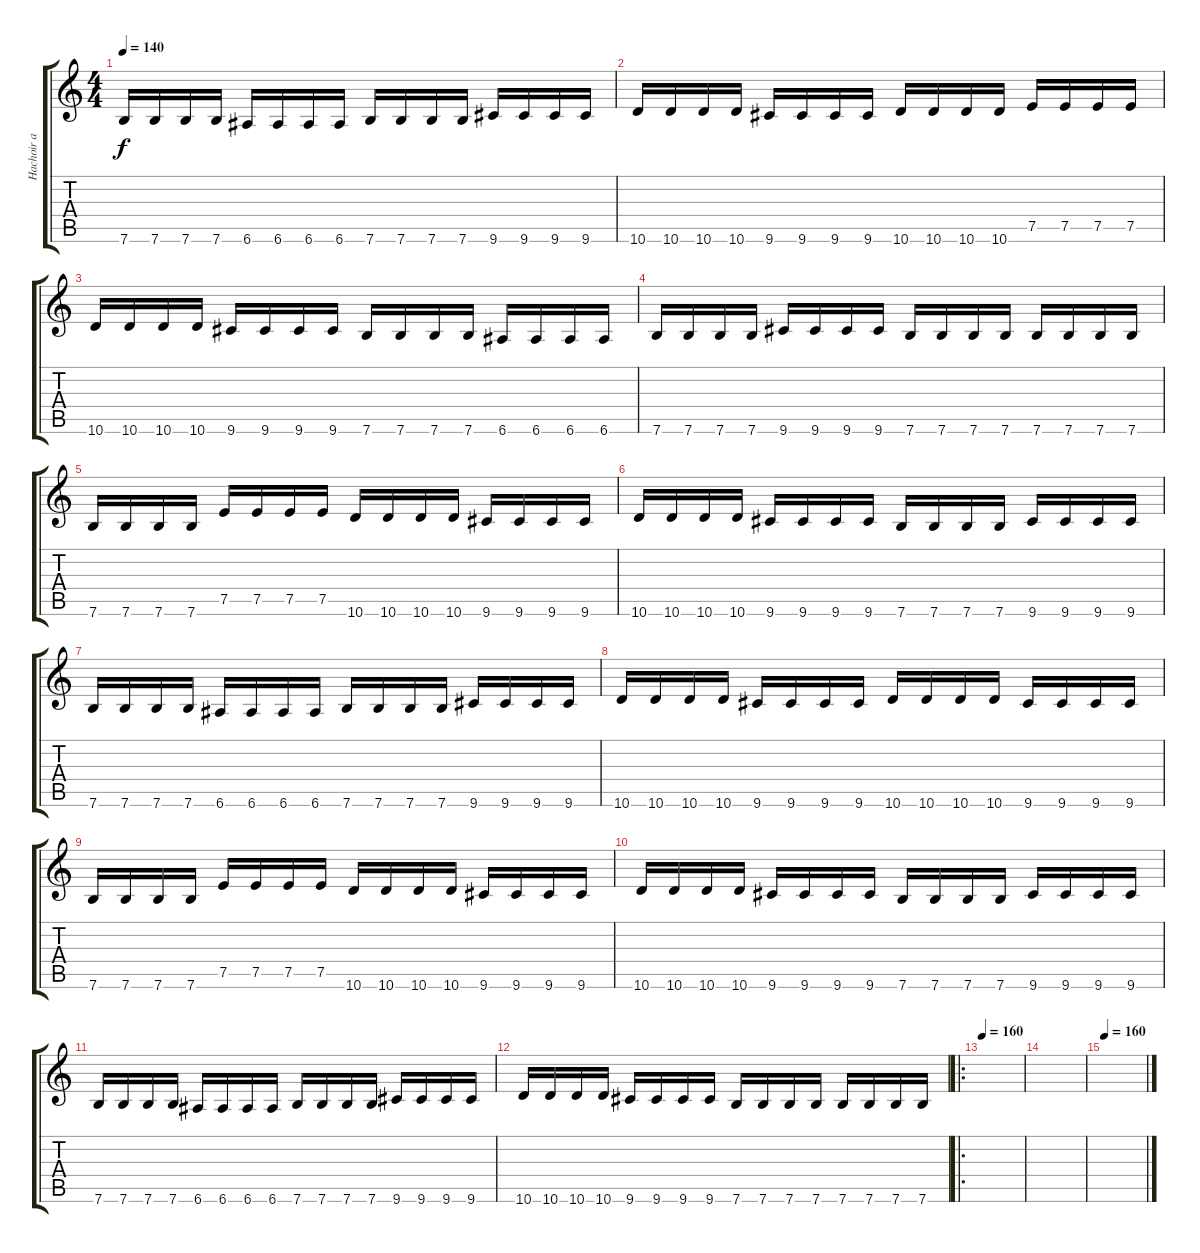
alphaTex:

\track ("Hachoir a Elfes" "Hachoir a ") {instrument distortionguitar}
\staff {score tabs}
\tuning (E4 B3 G3 D3 A2 E2) {hide}
\ts (4 4)
\tempo 140
\clef g2
\ks c
7.6.16{dy f} 7.6.16 7.6.16 7.6.16 6.6.16 6.6.16 6.6.16 6.6.16 7.6.16 7.6.16 7.6.16 7.6.16 9.6.16 9.6.16 9.6.16 9.6.16 |
10.6.16 10.6.16 10.6.16 10.6.16 9.6.16 9.6.16 9.6.16 9.6.16 10.6.16 10.6.16 10.6.16 10.6.16 7.5.16 7.5.16 7.5.16 7.5.16 |
10.6.16 10.6.16 10.6.16 10.6.16 9.6.16 9.6.16 9.6.16 9.6.16 7.6.16 7.6.16 7.6.16 7.6.16 6.6.16 6.6.16 6.6.16 6.6.16 |
7.6.16 7.6.16 7.6.16 7.6.16 9.6.16 9.6.16 9.6.16 9.6.16 7.6.16 7.6.16 7.6.16 7.6.16 7.6.16 7.6.16 7.6.16 7.6.16 |
7.6.16 7.6.16 7.6.16 7.6.16 7.5.16 7.5.16 7.5.16 7.5.16 10.6.16 10.6.16 10.6.16 10.6.16 9.6.16 9.6.16 9.6.16 9.6.16 |
10.6.16 10.6.16 10.6.16 10.6.16 9.6.16 9.6.16 9.6.16 9.6.16 7.6.16 7.6.16 7.6.16 7.6.16 9.6.16 9.6.16 9.6.16 9.6.16 |
7.6.16 7.6.16 7.6.16 7.6.16 6.6.16 6.6.16 6.6.16 6.6.16 7.6.16 7.6.16 7.6.16 7.6.16 9.6.16 9.6.16 9.6.16 9.6.16 |
10.6.16 10.6.16 10.6.16 10.6.16 9.6.16 9.6.16 9.6.16 9.6.16 10.6.16 10.6.16 10.6.16 10.6.16 9.6.16 9.6.16 9.6.16 9.6.16 |
7.6.16 7.6.16 7.6.16 7.6.16 7.5.16 7.5.16 7.5.16 7.5.16 10.6.16 10.6.16 10.6.16 10.6.16 9.6.16 9.6.16 9.6.16 9.6.16 |
10.6.16 10.6.16 10.6.16 10.6.16 9.6.16 9.6.16 9.6.16 9.6.16 7.6.16 7.6.16 7.6.16 7.6.16 9.6.16 9.6.16 9.6.16 9.6.16 |
7.6.16 7.6.16 7.6.16 7.6.16 6.6.16 6.6.16 6.6.16 6.6.16 7.6.16 7.6.16 7.6.16 7.6.16 9.6.16 9.6.16 9.6.16 9.6.16 |
10.6.16 10.6.16 10.6.16 10.6.16 9.6.16 9.6.16 9.6.16 9.6.16 7.6.16 7.6.16 7.6.16 7.6.16 7.6.16 7.6.16 7.6.16 7.6.16 |
\ro
\tempo 160
|
|
\tempo 160
